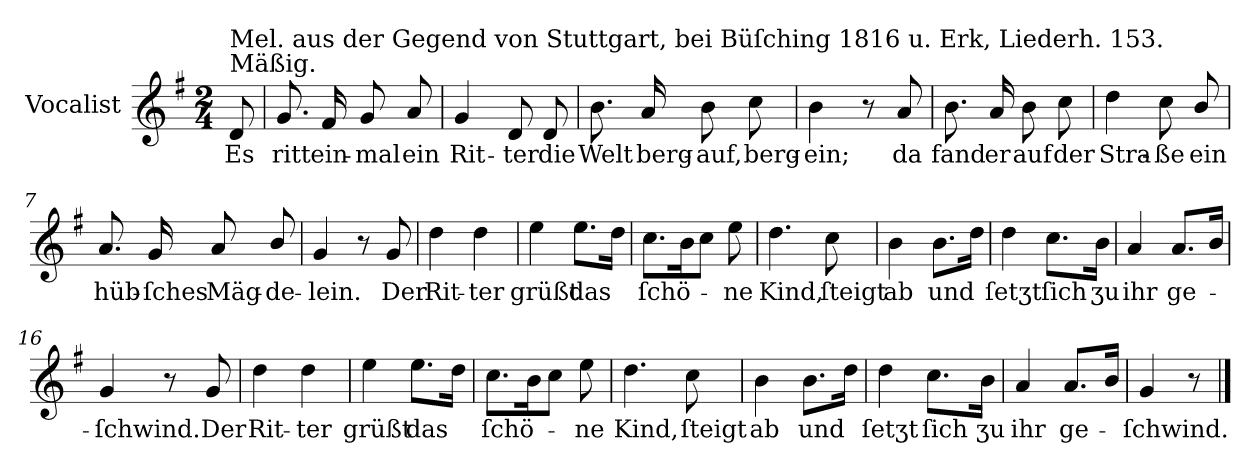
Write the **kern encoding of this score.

**kern	**text
*part1	*part1
*staff1	*staff1
*I"Vocalist	*
*k[f#]	*
*G:	*
*M2/4	*
=	=
!LO:TX:a:t=Mäßig.	!
!LO:TX:a:t=Mel. aus der Gegend von Stuttgart, bei Büſching 1816 u. Erk, Liederh. 153.	!
8d	Es
=1	=1
8.g	ritt
16f#	ein-
8g	-mal
8a	ein
=2	=2
4g	Rit-
8d	-ter
8d	die
=3	=3
8.b	Welt
16a	berg-
8b	-auf,
8cc	berg-
=4	=4
4b	-ein;
8r	.
8a	da
=5	=5
8.b	fand
16a	er
8b	auf
8cc	der
=6	=6
4dd	Stra-
8cc	-ße
8b/	ein
=7	=7
8.a	hüb-
16g	-ſches
8a	Mäg-
8b/	-de-
=8	=8
4g	-lein.
8r	.
8g	Der
=9	=9
4dd	Rit-
4dd	-ter
=10	=10
4ee	grüßt
8.eeL	das
16ddJk	.
=11	=11
8.ccL	ſchö-
16bK	.
8ccJ	.
8ee	-ne
=12	=12
4.dd	Kind,
8cc	ſteigt
=13	=13
4b	ab
8.bL	und
16ddJk	.
=14	=14
4dd	ſetʒt
8.ccL	ſich
16bJk	ʒu
=15	=15
4a	ihr
8.aL	ge-
16bJk	.
=16	=16
4g	-ſchwind.
8r	.
8g	Der
=17	=17
4dd	Rit-
4dd	-ter
=18	=18
4ee	grüßt
8.eeL	das
16ddJk	.
=19	=19
8.ccL	ſchö-
16bK	.
8ccJ	.
8ee	-ne
=20	=20
4.dd	Kind,
8cc	ſteigt
=21	=21
4b	ab
8.bL	und
16ddJk	.
=22	=22
4dd	ſetʒt
8.ccL	ſich
16bJk	ʒu
=23	=23
4a	ihr
8.aL	ge-
16bJk	.
=24	=24
4g	-ſchwind.
8r	.
==	==
*-	*-
